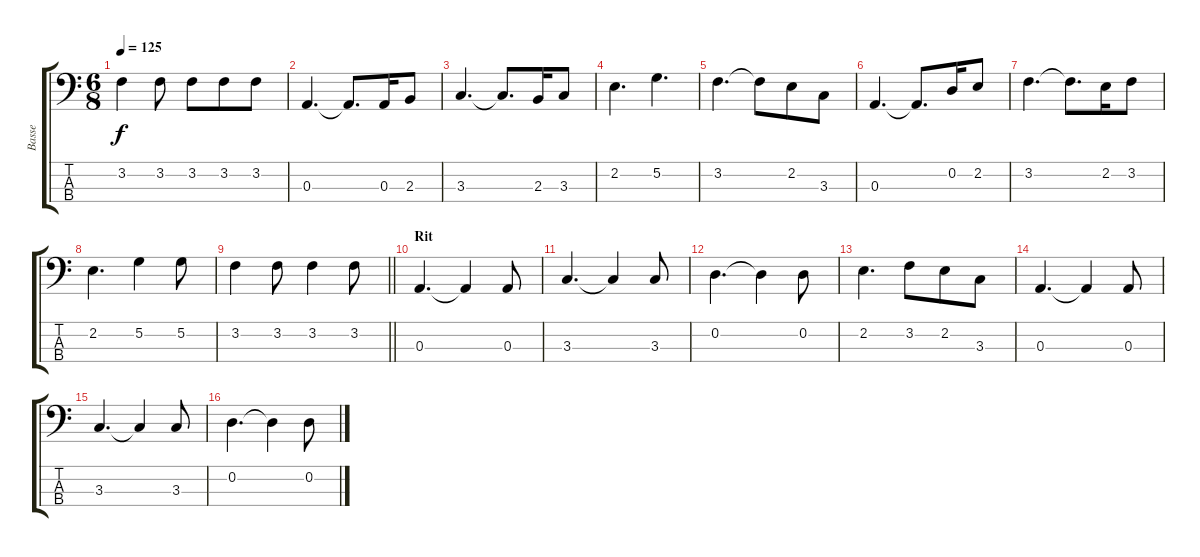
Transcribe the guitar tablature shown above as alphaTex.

\track ("Basse" "Basse") {instrument electricbassfinger}
\staff {score tabs}
\tuning (G2 D2 A1 E1) {hide}
\ts (6 8)
\tempo 125
\clef f4
\ks c
3.2.4{dy f} 3.2.8 3.2.8 3.2.8 3.2.8 |
0.3.4{d} 0.3{t}.8{d} 0.3.16 2.3.8 |
3.3.4{d} 3.3{t}.8{d} 2.3.16 3.3.8 |
2.2.4{d} 5.2.4{d} |
3.2.4{d} 3.2{t}.8 2.2.8 3.3.8 |
0.3.4{d} 0.3{t}.8{d} 0.2.16 2.2.8 |
3.2.4{d} 3.2{t}.8{d} 2.2.16 3.2.8 |
2.2.4{d} 5.2.4 5.2.8 |
\barLineRight lightlight
3.2.4 3.2.8 3.2.4 3.2.8 |
\section ("" "Rit")
0.3.4{d} 0.3{t}.4 0.3.8 |
3.3.4{d} 3.3{t}.4 3.3.8 |
0.2.4{d} 0.2{t}.4 0.2.8 |
2.2.4{d} 3.2.8 2.2.8 3.3.8 |
0.3.4{d} 0.3{t}.4 0.3.8 |
3.3.4{d} 3.3{t}.4 3.3.8 |
0.2.4{d} 0.2{t}.4 0.2.8
